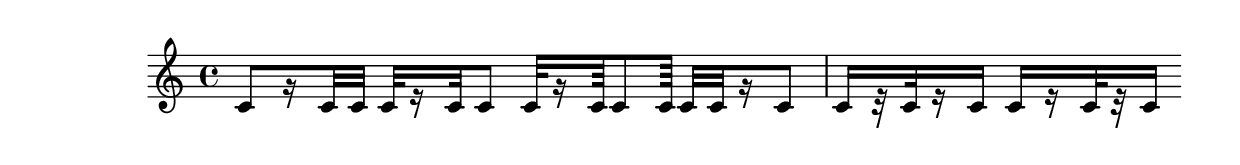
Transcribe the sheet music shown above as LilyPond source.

\version "2.14.0"

\header {
  texidoc = "When a beam goes over a rest, there should not be any 
beamlets pointing towards the rest unless absolutely necessary."
}

\relative c' {
  c8[ r16 c32 c32]
  c32[ r16 c32 c8]
  c32[ r16 c64 c8 c64]
  c32[ c32 r16 c8]
  c16[ r32 c32 r16 c16]
  c16[ r16 c32 r32 c16]
}
